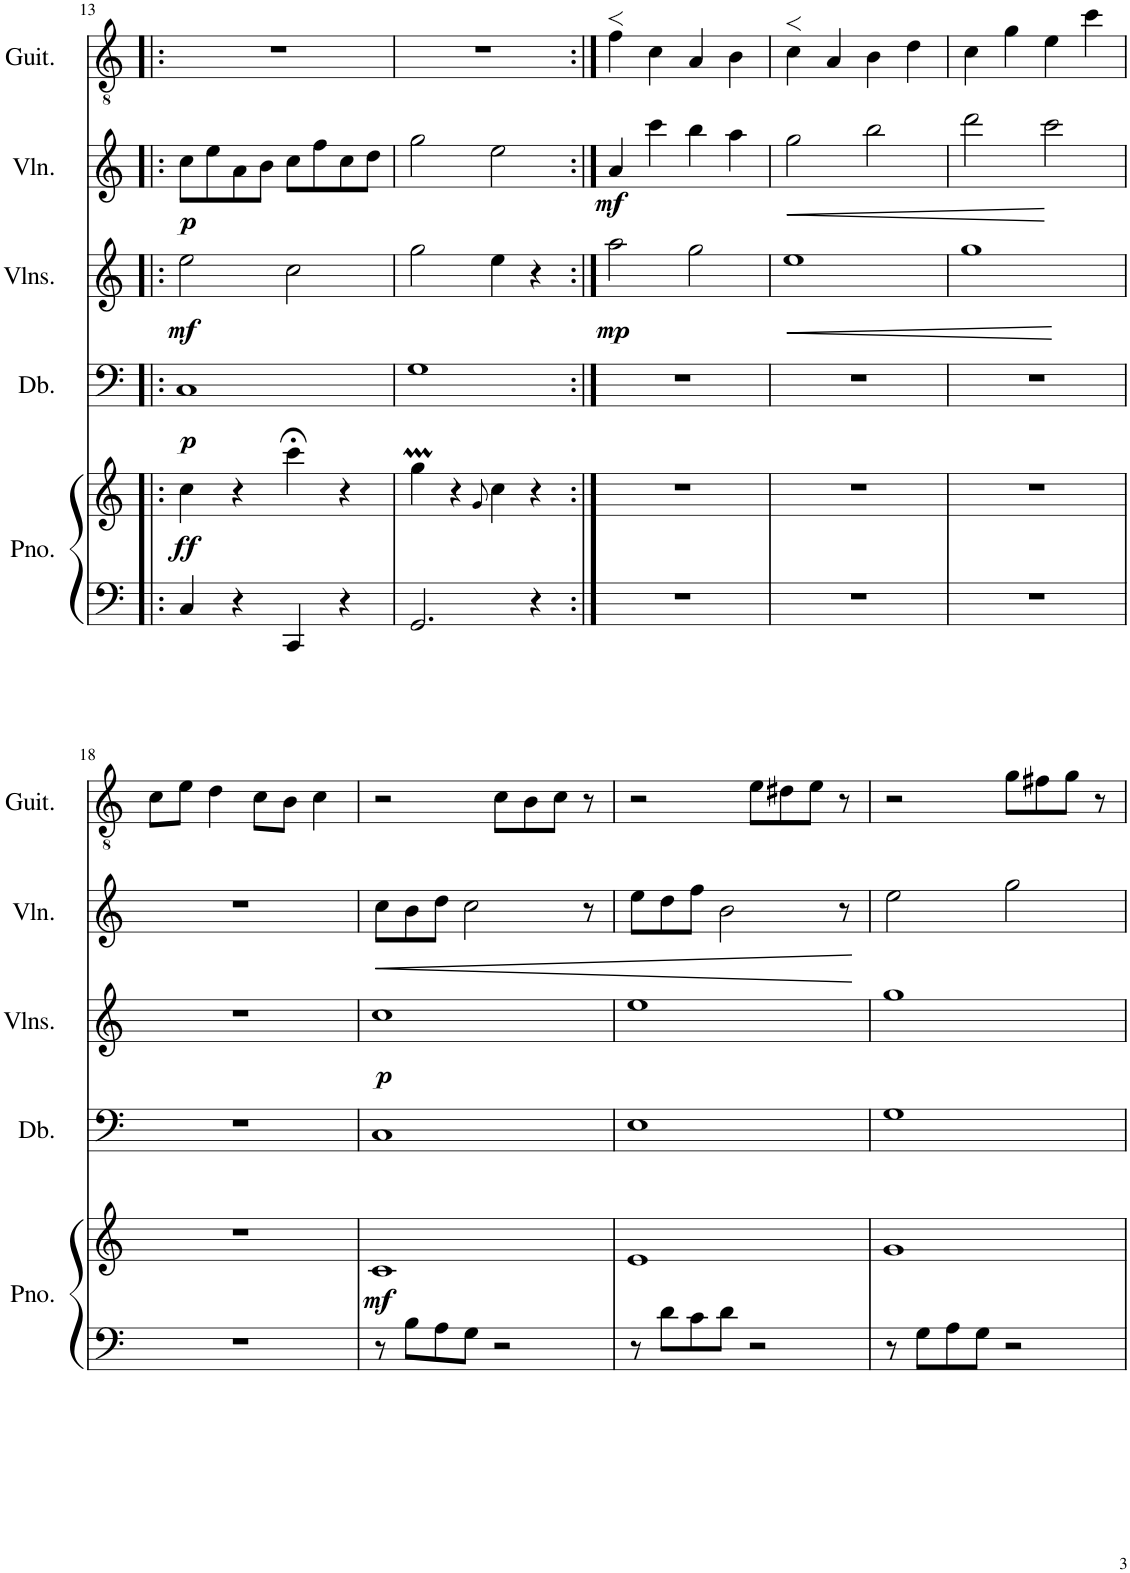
**kern	**kern	**dynam	**kern	**dynam	**kern	**dynam	**kern	**dynam	**kern
*part5	*part5	*part5	*part4	*part4	*part3	*part3	*part2	*part2	*part1
*staff6	*staff5	*staff5/6	*staff4	*staff4	*staff3	*staff3	*staff2	*staff2	*staff1
*I"Grand Piano	*	*	*I"Double Bass	*	*I"Violins	*	*I"Violin	*	*I"Acoustic Guitar
*I'Pno.	*	*	*I'Db.	*	*I'Vlns.	*	*I'Vln.	*	*I'Guit.
!!LO:PB:g=z
*clefF4	*clefG2	*	*clefF4	*	*clefG2	*	*clefG2	*	*clefGv2
*	*	*	*Trd7c12	*	*	*	*	*	*
*k[]	*k[]	*	*k[]	*	*k[]	*	*k[]	*	*k[]
*M4/4	*M4/4	*	*M4/4	*	*M4/4	*	*M4/4	*	*M4/4
=13!|:	=13!|:	=13!|:	=13!|:	=13!|:	=13!|:	=13!|:	=13!|:	=13!|:	=13!|:
!	!	!LO:DY:b	!	!LO:DY:b	!	!LO:DY:b	!	!LO:DY:b	!
4C/	4cc\	ff	1C	p	2ee\	mf	8cc\L	p	1r
.	.	.	.	.	.	.	8ee\	.	.
4r	4r	.	.	.	.	.	8a\	.	.
.	.	.	.	.	.	.	8b\J	.	.
4CC/	4ccc;<\	.	.	.	2cc\	.	8cc\L	.	.
.	.	.	.	.	.	.	8ff\	.	.
4r	4r	.	.	.	.	.	8cc\	.	.
.	.	.	.	.	.	.	8dd\J	.	.
=14	=14	=14	=14	=14	=14	=14	=14	=14	=14
2.GG/	4ggM\	.	1G	.	2gg\	.	2gg\	.	1r
.	4r	.	.	.	.	.	.	.	.
.	8qg/	.	.	.	.	.	.	.	.
.	4cc\	.	.	.	4ee\	.	2ee\	.	.
4r	4r	.	.	.	4r	.	.	.	.
=15:|!	=15:|!	=15:|!	=15:|!	=15:|!	=15:|!	=15:|!	=15:|!	=15:|!	=15:|!
!	!	!	!	!	!	!LO:DY:b	!	!LO:DY:b	!
1r	1r	.	1r	.	2aa\	mp	4a/	mf	4f>\
.	.	.	.	.	.	.	4ccc\	.	4c\
.	.	.	.	.	2gg\	.	4bb\	.	4A/
.	.	.	.	.	.	.	4aa\	.	4B\
=16	=16	=16	=16	=16	=16	=16	=16	=16	=16
!	!	!	!	!	!	!LO:HP:b	!	!LO:HP:b	!
1r	1r	.	1r	.	1ee	<	2gg\	<	4c>\
.	.	.	.	.	.	.	.	.	4A/
.	.	.	.	.	.	.	2bb\	.	4B\
.	.	.	.	.	.	.	.	.	4d\
.	.	.	.	.	.	[	.	[	.
=17	=17	=17	=17	=17	=17	=17	=17	=17	=17
1r	1r	.	1r	.	1gg	.	2ddd\	.	4c\
.	.	.	.	.	.	.	.	.	4g\
.	.	.	.	.	.	.	2ccc\	.	4e\
.	.	.	.	.	.	.	.	.	4cc\
!!LO:LB:g=z
=18	=18	=18	=18	=18	=18	=18	=18	=18	=18
1r	1r	.	1r	.	1r	.	1r	.	8c\L
.	.	.	.	.	.	.	.	.	8e\J
.	.	.	.	.	.	.	.	.	4d\
.	.	.	.	.	.	.	.	.	8c\L
.	.	.	.	.	.	.	.	.	8B\J
.	.	.	.	.	.	.	.	.	4c\
=19	=19	=19	=19	=19	=19	=19	=19	=19	=19
!	!	!LO:DY:b	!	!	!	!LO:DY:b	!	!LO:HP:b	!
8r	1c	mf	1C	.	1cc	p	8cc\L	<	2r
8B\L	.	.	.	.	.	.	8b\	.	.
8A\	.	.	.	.	.	.	8dd\J	.	.
8G\J	.	.	.	.	.	.	2cc\	.	.
2r	.	.	.	.	.	.	.	.	8c\L
.	.	.	.	.	.	.	.	.	8B\
.	.	.	.	.	.	.	.	.	8c\J
.	.	.	.	.	.	.	8r	.	8r
.	.	.	.	.	.	.	.	[	.
=20	=20	=20	=20	=20	=20	=20	=20	=20	=20
8r	1e	.	1E	.	1ee	.	8ee\L	.	2r
8d\L	.	.	.	.	.	.	8dd\	.	.
8c\	.	.	.	.	.	.	8ff\J	.	.
8d\J	.	.	.	.	.	.	2b\	.	.
2r	.	.	.	.	.	.	.	.	8e\L
.	.	.	.	.	.	.	.	.	8d#X\
.	.	.	.	.	.	.	.	.	8e\J
.	.	.	.	.	.	.	8r	.	8r
=21	=21	=21	=21	=21	=21	=21	=21	=21	=21
8r	1g	.	1G	.	1gg	.	2ee\	.	2r
8G\L	.	.	.	.	.	.	.	.	.
8A\	.	.	.	.	.	.	.	.	.
8G\J	.	.	.	.	.	.	.	.	.
2r	.	.	.	.	.	.	2gg\	.	8g\L
.	.	.	.	.	.	.	.	.	8f#X\
.	.	.	.	.	.	.	.	.	8g\J
.	.	.	.	.	.	.	.	.	8r
=	=	=	=	=	=	=	=	=	=
*-	*-	*-	*-	*-	*-	*-	*-	*-	*-
